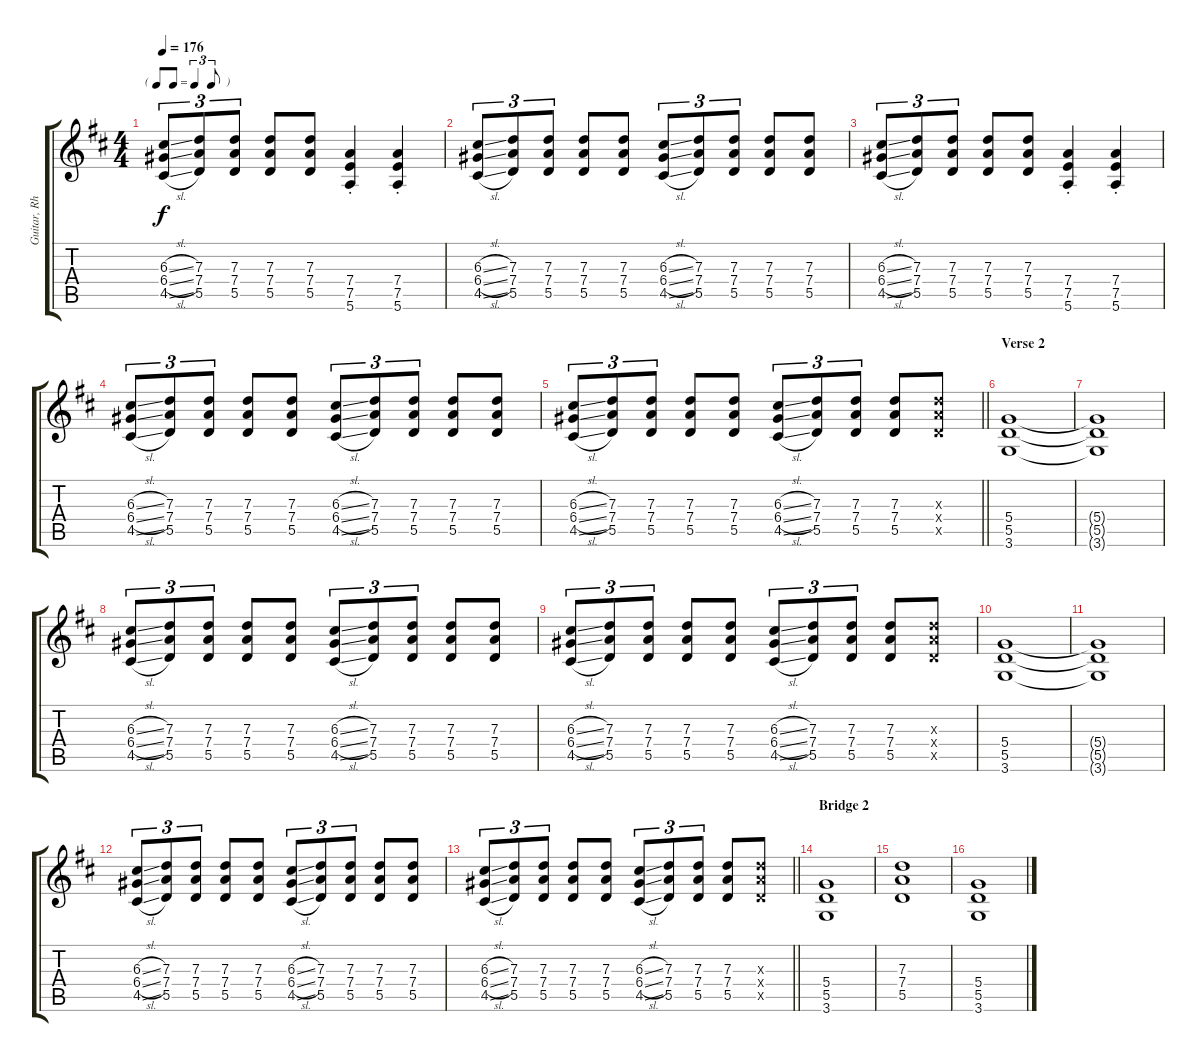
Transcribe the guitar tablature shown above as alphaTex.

\track ("Guitar, Rhythm" "Guitar, Rh") {instrument overdrivenguitar}
\staff {score tabs}
\tuning (E4 B3 G3 D3 A2 E2) {hide}
\ts (4 4)
\tf triplet8th
\tempo 176
\clef g2
\ks d
(6.3{sl} 6.4{sl} 4.5{sl}).8{tu (3 2) dy f} (7.3 7.4 5.5).8{tu (3 2)} (7.3 7.4 5.5).8{tu (3 2)} (7.3 7.4 5.5).8 (7.3 7.4 5.5).8 (7.4{st} 7.5{st} 5.6{st}).4 (7.4{st} 7.5{st} 5.6{st}).4 |
(6.3{sl} 6.4{sl} 4.5{sl}).8{tu (3 2)} (7.3 7.4 5.5).8{tu (3 2)} (7.3 7.4 5.5).8{tu (3 2)} (7.3 7.4 5.5).8 (7.3 7.4 5.5).8 (6.3{sl} 6.4{sl} 4.5{sl}).8{tu (3 2)} (7.3 7.4 5.5).8{tu (3 2)} (7.3 7.4 5.5).8{tu (3 2)} (7.3 7.4 5.5).8 (7.3 7.4 5.5).8 |
(6.3{sl} 6.4{sl} 4.5{sl}).8{tu (3 2)} (7.3 7.4 5.5).8{tu (3 2)} (7.3 7.4 5.5).8{tu (3 2)} (7.3 7.4 5.5).8 (7.3 7.4 5.5).8 (7.4{st} 7.5{st} 5.6{st}).4 (7.4{st} 7.5{st} 5.6{st}).4 |
(6.3{sl} 6.4{sl} 4.5{sl}).8{tu (3 2)} (7.3 7.4 5.5).8{tu (3 2)} (7.3 7.4 5.5).8{tu (3 2)} (7.3 7.4 5.5).8 (7.3 7.4 5.5).8 (6.3{sl} 6.4{sl} 4.5{sl}).8{tu (3 2)} (7.3 7.4 5.5).8{tu (3 2)} (7.3 7.4 5.5).8{tu (3 2)} (7.3 7.4 5.5).8 (7.3 7.4 5.5).8 |
\barLineRight lightlight
(6.3{sl} 6.4{sl} 4.5{sl}).8{tu (3 2)} (7.3 7.4 5.5).8{tu (3 2)} (7.3 7.4 5.5).8{tu (3 2)} (7.3 7.4 5.5).8 (7.3 7.4 5.5).8 (6.3{sl} 6.4{sl} 4.5{sl}).8{tu (3 2)} (7.3 7.4 5.5).8{tu (3 2)} (7.3 7.4 5.5).8{tu (3 2)} (7.3 7.4 5.5).8 (7.3{x} 7.4{x} 5.5{x}).8 |
\section ("" "Verse 2")
(5.4 5.5 3.6).1 |
(5.4{t} 5.5{t} 3.6{t}).1 |
(6.3{sl} 6.4{sl} 4.5{sl}).8{tu (3 2)} (7.3 7.4 5.5).8{tu (3 2)} (7.3 7.4 5.5).8{tu (3 2)} (7.3 7.4 5.5).8 (7.3 7.4 5.5).8 (6.3{sl} 6.4{sl} 4.5{sl}).8{tu (3 2)} (7.3 7.4 5.5).8{tu (3 2)} (7.3 7.4 5.5).8{tu (3 2)} (7.3 7.4 5.5).8 (7.3 7.4 5.5).8 |
(6.3{sl} 6.4{sl} 4.5{sl}).8{tu (3 2)} (7.3 7.4 5.5).8{tu (3 2)} (7.3 7.4 5.5).8{tu (3 2)} (7.3 7.4 5.5).8 (7.3 7.4 5.5).8 (6.3{sl} 6.4{sl} 4.5{sl}).8{tu (3 2)} (7.3 7.4 5.5).8{tu (3 2)} (7.3 7.4 5.5).8{tu (3 2)} (7.3 7.4 5.5).8 (7.3{x} 7.4{x} 5.5{x}).8 |
(5.4 5.5 3.6).1 |
(5.4{t} 5.5{t} 3.6{t}).1 |
(6.3{sl} 6.4{sl} 4.5{sl}).8{tu (3 2)} (7.3 7.4 5.5).8{tu (3 2)} (7.3 7.4 5.5).8{tu (3 2)} (7.3 7.4 5.5).8 (7.3 7.4 5.5).8 (6.3{sl} 6.4{sl} 4.5{sl}).8{tu (3 2)} (7.3 7.4 5.5).8{tu (3 2)} (7.3 7.4 5.5).8{tu (3 2)} (7.3 7.4 5.5).8 (7.3 7.4 5.5).8 |
\barLineRight lightlight
(6.3{sl} 6.4{sl} 4.5{sl}).8{tu (3 2)} (7.3 7.4 5.5).8{tu (3 2)} (7.3 7.4 5.5).8{tu (3 2)} (7.3 7.4 5.5).8 (7.3 7.4 5.5).8 (6.3{sl} 6.4{sl} 4.5{sl}).8{tu (3 2)} (7.3 7.4 5.5).8{tu (3 2)} (7.3 7.4 5.5).8{tu (3 2)} (7.3 7.4 5.5).8 (7.3{x} 7.4{x} 5.5{x}).8 |
\section ("" "Bridge 2")
(5.4 5.5 3.6).1 |
(7.3 7.4 5.5).1 |
(5.4 5.5 3.6).1
